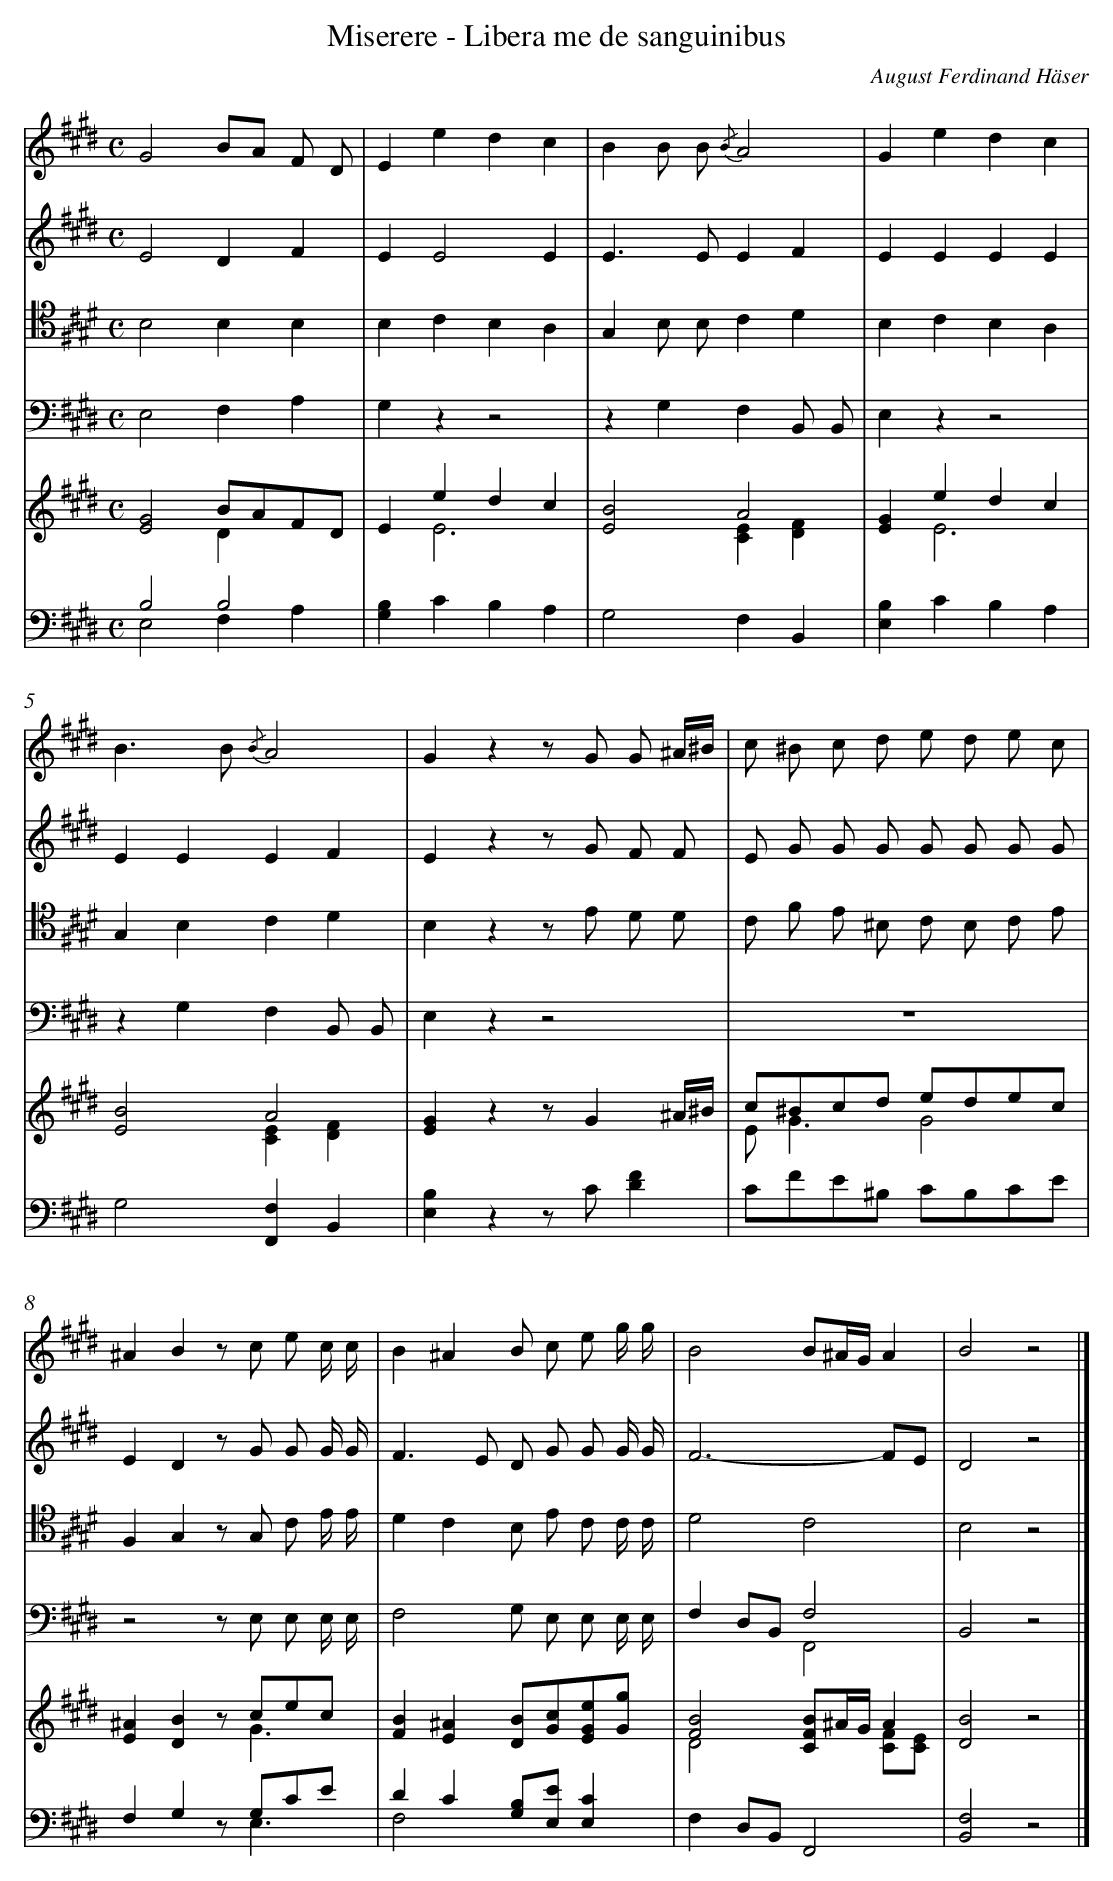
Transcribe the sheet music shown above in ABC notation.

X:1
T: Miserere - Libera me de sanguinibus
C: August Ferdinand Häser
L: 1/8
M: C
V: 1 clef=treble
V: 2 clef=treble
V: 3 clef=tenor
V: 4 clef=bass
V: 5 clef=treble
V: 6 clef=bass
K: E
[V:1] G4BA F D |
[V:2] E4D2F2 |
[V:3] B,4B,2B,2 |
[V:4] E,4F,2A,2 |
[V:5] [G4E4]BAFD & x4D2x2 |
[V:6] B,4B,4 & E,4F,2A,2 |
[V:1] E2e2d2c2 |
[V:2] E2E4E2 |
[V:3] B,2C2B,2A,2 |
[V:4] G,2z2z4 |
[V:5] E2e2d2c2 & x2E6 |
[V:6] [B,2G,2]C2B,2A,2 |
[V:1] B2B B {/B}A4 |
[V:2] E2>E2E2F2 |
[V:3] G,2B, B,C2D2 |
[V:4] z2G,2F,2B,, B,, |
[V:5] [B4E4]A4 & x4[E2C2][F2D2] |
[V:6] G,4F,2B,,2 |
[V:1] G2e2d2c2 |
[V:2] E2E2E2E2 |
[V:3] B,2C2B,2A,2 |
[V:4] E,2z2z4 |
[V:5] [G2E2]e2d2c2 & x2E6 |
[V:6] [B,2E,2]C2B,2A,2 |
[V:1] B2>B2 {/B}A4 |
[V:2] E2E2E2F2 |
[V:3] G,2B,2C2D2 |
[V:4] z2G,2F,2B,, B,, |
[V:5] [B4E4]A4 & x4[E2C2][F2D2] |
[V:6] G,4[F,2F,,2]B,,2 |
[V:1] G2z2z G G ^A/^B/ |
[V:2] E2z2z G F F |
[V:3] B,2z2z E D D |
[V:4] E,2z2z4 |
[V:5] [G2E2]z2zG2^A/^B/ |
[V:6] [B,2E,2]z2z C[F2D2] |
[V:1] c ^B c d e d e c |
[V:2] E G G G G G G G |
[V:3] C F E ^B, C B, C E |
[V:4] z8 |
[V:5] c^Bcd edec & E2<G2G4 |
[V:6] CFE^B, CB,CE |
[V:1] ^A2B2z c e c/ c/ |
[V:2] E2D2z G G G/ G/ |
[V:3] F,2G,2z G, C E/ E/ |
[V:4] z4z E, E, E,/ E,/ |
[V:5] [^A2E2][B2D2]z cec & x4xG3 |
[V:6] F,2G,2z G,CE & x4xE,3 |
[V:1] B2^A2B c e g/ g/ |
[V:2] F2>E2 D G G G/ G/ |
[V:3] D2C2B, E C C/ C/ |
[V:4] F,4G, E, E, E,/ E,/ |
[V:5] [B2F2][^A2E2][BD][cG][eGE][gG] |
[V:6] D2C2[B,G,][EE,][C2E,2] & F,4x4 |
[V:1] B4B^A/G/A2 |
[V:2] F6-FE |
[V:3] D4C4 |
[V:4] F,2D,B,,F,4 & x4F,,4 |
[V:5] [B4F4][BFC]^A/G/A2 & D4x2[FC][EC] |
[V:6] F,2D,B,,F,,4 |
[V:1] B4z4 |]
[V:2] D4z4 |]
[V:3] B,4z4 |]
[V:4] B,,4z4 |]
[V:5] [B4D4]z4 |]
[V:6] [F,4B,,4]z4 |]
